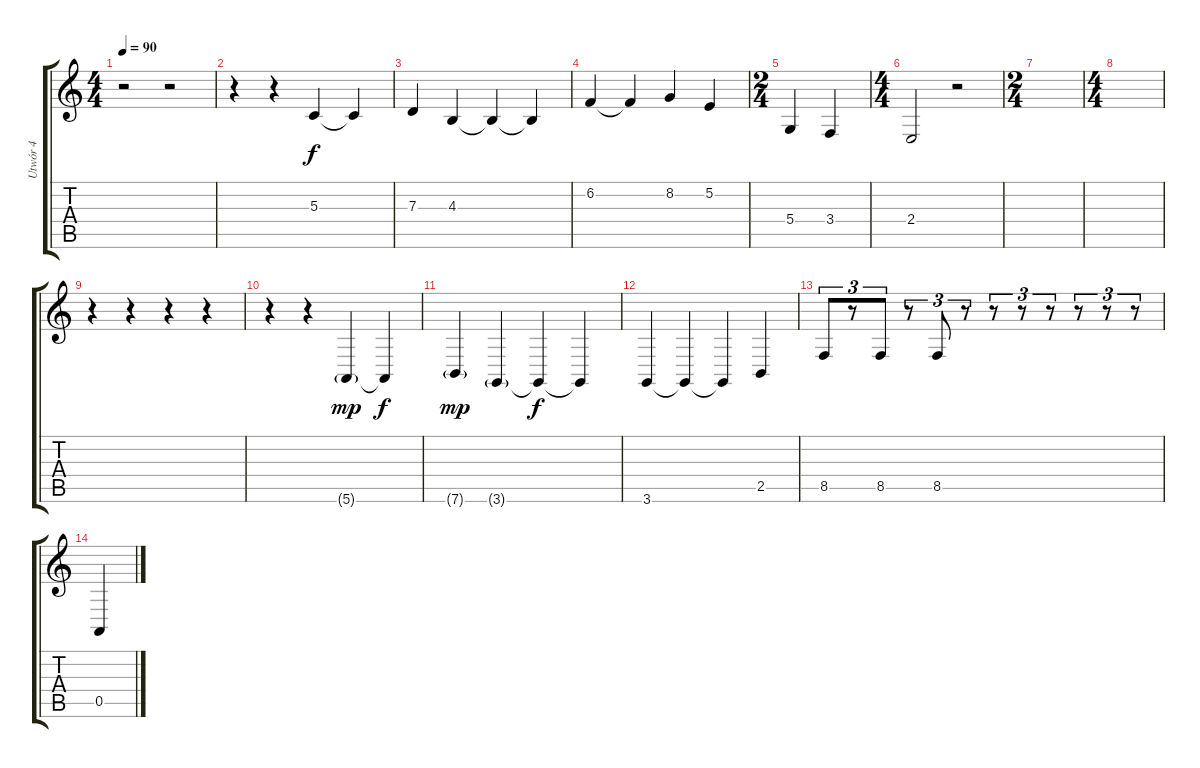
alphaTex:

\track ("Utwór 4" "Utwór 4") {instrument tremolostrings}
\staff {score tabs}
\tuning (E4 B3 G3 D3 A2 E2) {hide}
\ts (4 4)
\tempo 90
\clef g2
\ks c
r.2{dy mp} r.2 |
r.4 r.4 5.3.4{dy f} 5.3{t}.4 |
7.3.4 4.3.4 4.3{t}.4 4.3{t}.4 |
6.2.4 6.2{t}.4 8.2.4 5.2.4 |
\ts (2 4)
5.4.4 3.4.4 |
\ts (4 4)
2.4.2 r.2 |
\ts (2 4)
|
\ts (4 4)
|
r.4 r.4 r.4 r.4 |
r.4 r.4 5.6{g}.4{dy mp} 5.6{t}.4{dy f} |
7.6{g}.4{dy mp} 3.6{g}.4 3.6{t}.4{dy f} 3.6{t}.4 |
3.6.4 3.6{t}.4 3.6{t}.4 2.5.4 |
8.5.8{tu (3 2)} r.8{tu (3 2)} 8.5.8{tu (3 2)} r.8{tu (3 2)} 8.5.8{tu (3 2)} r.8{tu (3 2)} r.8{tu (3 2)} r.8{tu (3 2)} r.8{tu (3 2)} r.8{tu (3 2)} r.8{tu (3 2)} r.8{tu (3 2)} |
0.5.4
